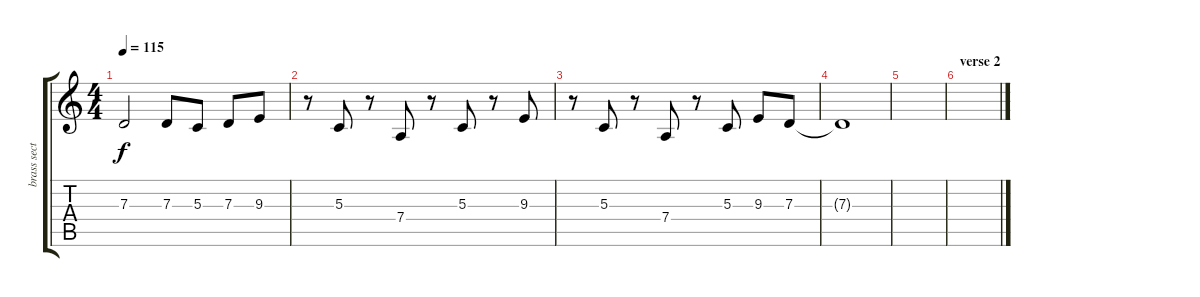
\track ("brass section" "brass sect") {instrument brasssection}
\staff {score tabs}
\tuning (E4 B3 G3 D3 A2 E2) {hide}
\ts (4 4)
\tempo 115
\clef g2
\ks c
7.3{t}.2{dy f} 7.3.8 5.3.8 7.3.8 9.3.8 |
r.8 5.3.8 r.8 7.4.8 r.8 5.3.8 r.8 9.3.8 |
r.8 5.3.8 r.8 7.4.8 r.8 5.3.8 9.3.8 7.3.8 |
7.3{t}.1 |
|
\section ("" "verse 2")
